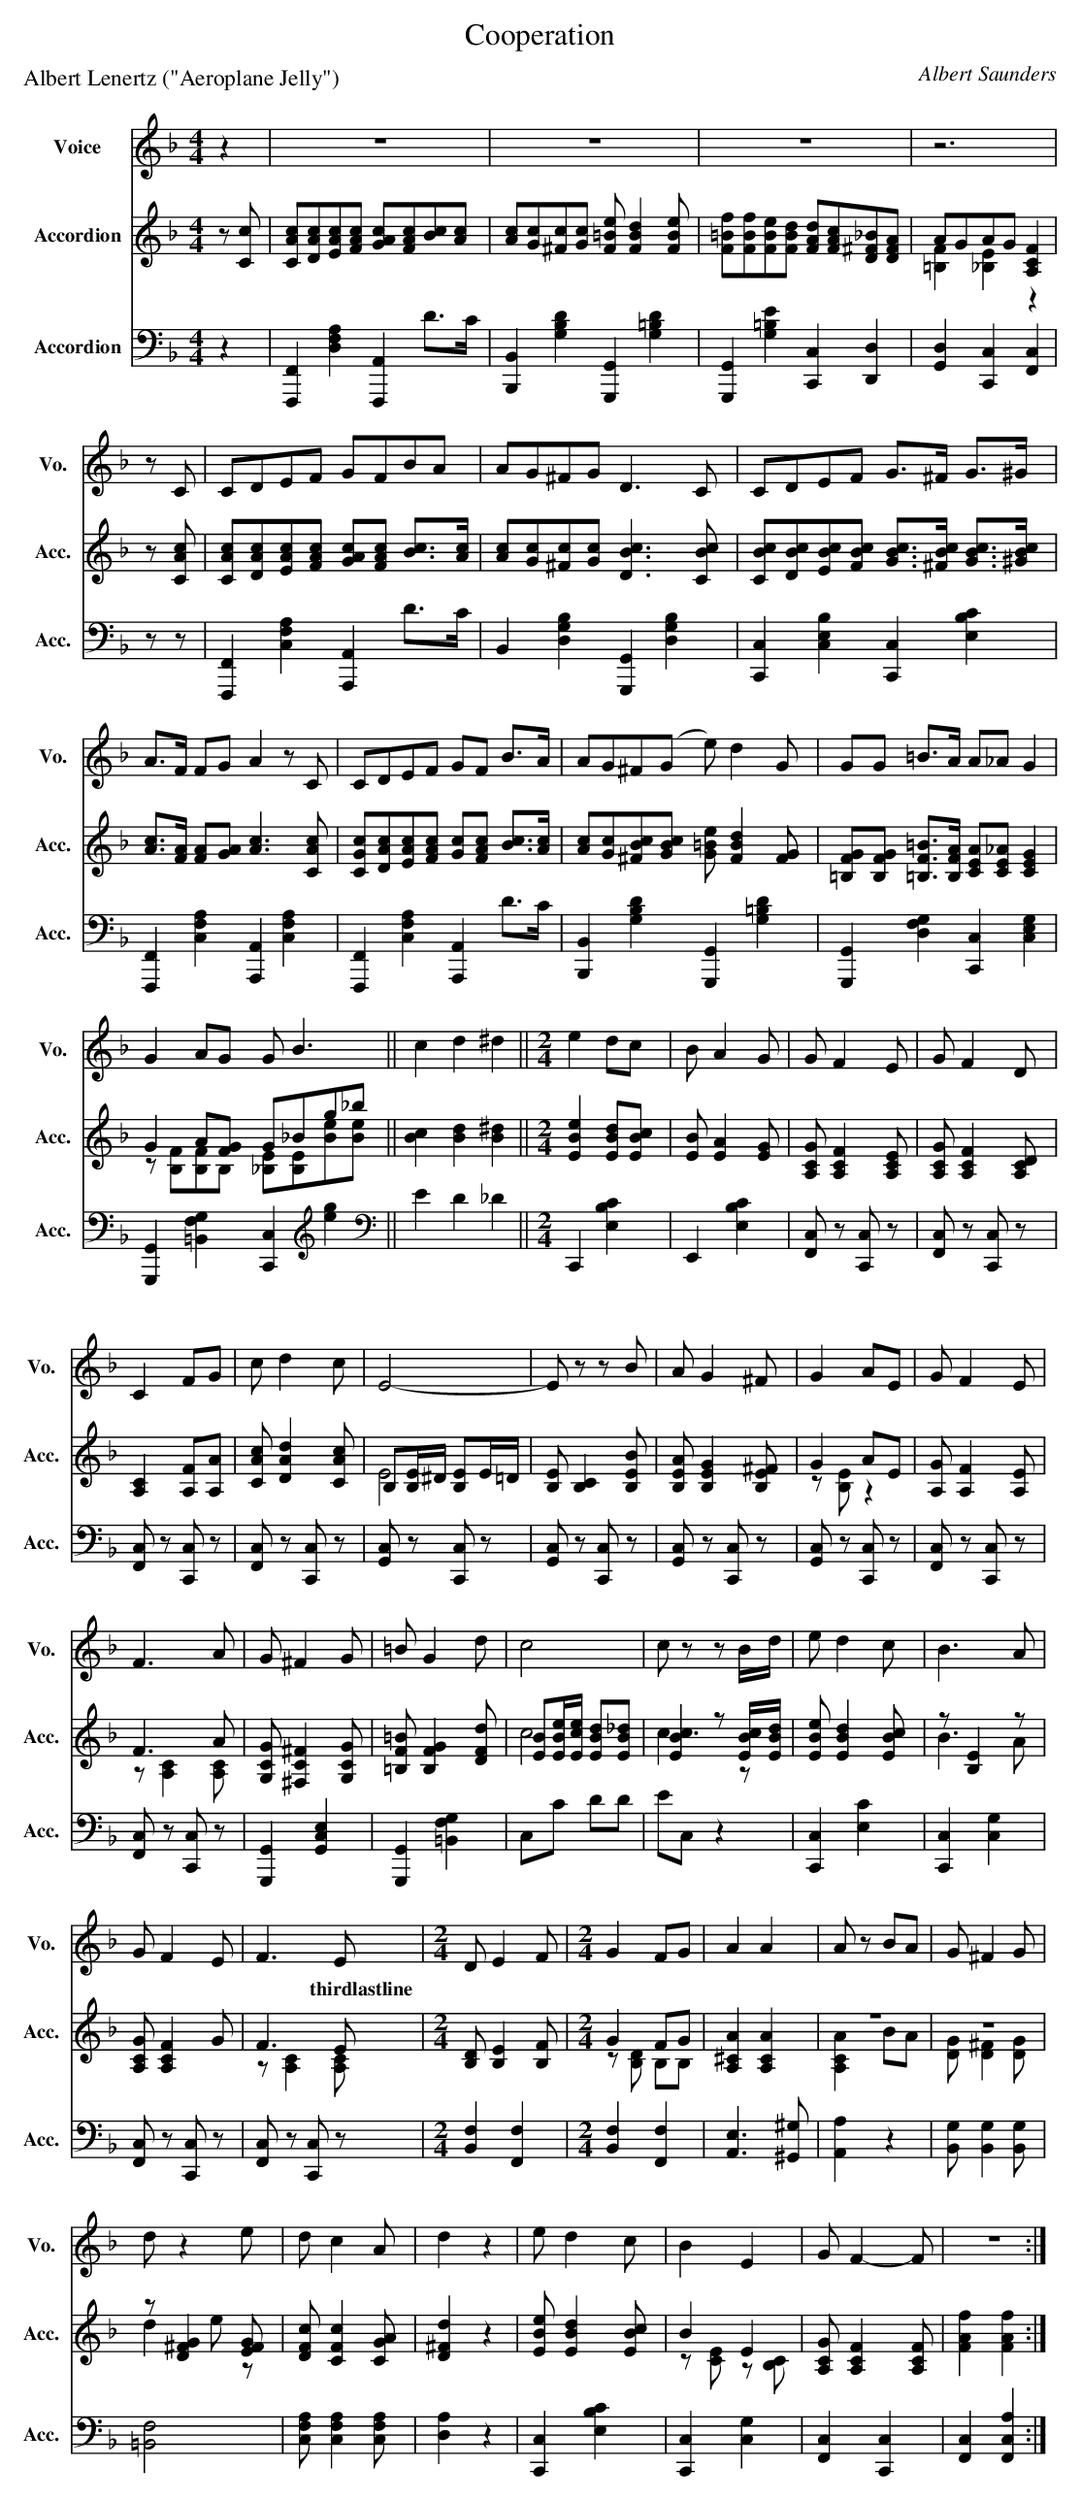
X:1
T:Cooperation
P:Albert Lenertz ("Aeroplane Jelly")
C:Albert Saunders
%%score 1 ( 2 3 ) 4
L:1/8
M:4/4
K:F
V:1 treble nm="Voice" snm="Vo."
V:2 treble nm="Accordion" snm="Acc."
V:3 treble
V:4 bass nm="Accordion" snm="Acc."
V:1
z2 | z8 | z8 | z8 | z6 |$ z C | CDEF GFBA | AG^FG D3 C | CDEF G>^F G>^G |$ A>F FG A2 z C |
w: ||||||||||
CDEF GF B>A | AG^F(G e) d2 G | GG =B>A A_A G2 |$ G2 AG G B3 || c2 d2 ^d2 ||[M:2/4] e2 dc |
w: ||||||
B A2 G | G F2 E | G F2 D |$ C2 FG | c d2 c | E4- | E z z B | A G2 ^F | G2 AE | G F2 E |$ F3 A |
w: |||||||||||
G ^F2 G | =B G2 d | c4 | c z z B/d/ | e d2 c | B3 A |$ G F2 E | F3 E |[M:2/4] D E2 F |
w: |||||||* thirdlastline||
[M:2/4] G2 FG | A2 A2 | A z BA | G ^F2 G |$ d z2 e | d c2 A | d2 z2 | e d2 c | B2 E2 | G F2- F |
w: ||||||||||
z4 :|
w: |
V:2
z [Cc] | [CAc][DAc][EAc][FAc] [GAc][FAc][Bc][Ac] | [Ac][Gc][^Fc][Gc] [F=Be] [FBd]2 [FBe] |
[F=Bf][FBf][FBe][FBd] [FAd][FAc][D^F_B][DFA] | AGAG [A,CF]2 |$ z [CAc] |
[CAc][DAc][EAc][FAc] [GAc][FAc] [Bc]>[Ac] | [Ac][Gc][^Fc][Gc] [DBc]3 [CBc] |
[CBc][DBc][EBc][FBc] [GBc]>[^FBc] [GBc]>[^GBc] |$ [Ac]>[FA] [FA][GA] [Ac]3 [CAc] |
[CGc][DAc][EAc][FAc] [Gc][FAc] [Bc]>[Ac] | [Ac][Gc][^FBc][GBc] [G=Be] [FBd]2 [FG] |
[=B,FG][B,FG] [=B,F=B]>[B,FA] [CEA][CE_A] [CEG]2 |$ G2 A[FG] G_Bg_b || [Bc]2 [Bd]2 [B^d]2 ||
[M:2/4] [EBe]2 [EBd][EBc] | [EB] [EA]2 [EG] | [A,CG] [A,CF]2 [A,CE] | [A,CG] [A,CF]2 [A,CD] |$
[A,C]2 [A,F][A,A] | [CAc] [DAd]2 [CAc] | B,[B,E]/^D/ [B,E]E/=D/ | [B,E] [B,C]2 [B,EB] |
[B,EA] [B,EG]2 [B,E^F] | G2 AE | [A,G] [A,F]2 [A,E] |$ F3 A | [G,CG] [^F,C^F]2 [G,CG] |
[=B,F=B] [B,FG]2 [DFd] | [EB][EBe]/[Ece]/ [EBd][EB_d] | [EBc]2 z [EBc]/[EBd]/ |
[EBe] [EBd]2 [EBc] | z [B,E]2 z |$ [A,CG] [A,CF]2 G | F3 E |[M:2/4] [B,D] [B,E]2 [B,F] |
[M:2/4] G2 FG | [A,^CA]2 [A,CA]2 | z4 | z4 |$ z [D^FG]2 [EFG] | [DFc] [CFc]2 [CGA] | [D^Fd]2 z2 |
[EBe] [EBd]2 [EBc] | B2 E2 | [A,CG] [A,CF]2 [A,CF] | [FAf]2 [FAf]2 :|
V:3
x2 | x8 | x8 | x8 | [=B,F]2 [_B,E]2 z2 |$ x2 | x8 | x8 | x8 |$ x8 | x8 | x8 | x8 |$
z [B,F][B,F]B, [_B,E][B,E][Be][Be] || x6 ||[M:2/4] x4 | x4 | x4 | x4 |$ x4 | x4 | E4 | x4 | x4 |
z [B,E] z2 | x4 |$ z [A,C]2 [A,C] | x4 | x4 | c4 | c3 z | x4 | B3 A |$ x4 | z [A,C]2 [A,C] |
[M:2/4] x4 |[M:2/4] z [B,D] B,B, | x4 | [A,CA]2 BA | [DG] [D^F]2 [DG] |$ d2 e z | x4 | x4 | x4 |
z [CE] z [B,C] | x4 | x4 :|
V:4
z2 | [F,,,F,,]2 [D,F,A,]2 [F,,,A,,]2 D>C | [B,,,B,,]2 [G,B,D]2 [G,,,G,,]2 [G,=B,D]2 |
[G,,,G,,]2 [G,=B,E]2 [C,,C,]2 [D,,D,]2 | [G,,D,]2 [C,,C,]2 [F,,C,]2 |$ z z |
[F,,,F,,]2 [C,F,A,]2 [A,,,A,,]2 D>C | B,,2 [D,G,B,]2 [G,,,G,,]2 [D,G,B,]2 |
[C,,C,]2 [C,E,B,]2 [C,,C,]2 [E,B,C]2 |$ [F,,,F,,]2 [C,F,A,]2 [A,,,A,,]2 [C,F,A,]2 |
[F,,,F,,]2 [C,F,A,]2 [A,,,A,,]2 D>C | [B,,,B,,]2 [G,B,D]2 [G,,,G,,]2 [G,=B,D]2 |
[G,,,G,,]2 [D,F,G,]2 [C,,C,]2 [C,E,G,]2 |$ [G,,,G,,]2 [=B,,F,G,]2 [C,,C,]2[K:treble] [eg]2 ||
[K:bass] E2 D2 _D2 ||[M:2/4] C,,2 [E,B,C]2 | E,,2 [E,B,C]2 | [F,,C,] z [C,,C,] z |
[F,,C,] z [C,,C,] z |$ [F,,C,] z [C,,C,] z | [F,,C,] z [C,,C,] z | [G,,C,] z [C,,C,] z |
[G,,C,] z [C,,C,] z | [G,,C,] z [C,,C,] z | [G,,C,] z [C,,C,] z | [F,,C,] z [C,,C,] z |$
[F,,C,] z [C,,C,] z | [G,,,G,,]2 [G,,C,E,]2 | [G,,,G,,]2 [=B,,F,G,]2 | C,C DD | EC, z2 |
[C,,C,]2 [E,C]2 | [C,,C,]2 [C,G,]2 |$ [F,,C,] z [C,,C,] z | [F,,C,] z [C,,C,] z |
[M:2/4] [B,,F,]2 [F,,F,]2 |[M:2/4] [B,,F,]2 [F,,F,]2 | [A,,E,]3 [^G,,^G,] | [A,,A,]2 z2 |
[B,,G,] [B,,G,]2 [B,,G,] |$ [=B,,F,]4 | [C,F,A,] [C,F,A,]2 [C,F,A,] | [D,A,]2 z2 |
[C,,C,]2 [E,B,C]2 | [C,,C,]2 [C,G,]2 | [F,,C,]2 [C,,C,]2 | [F,,C,]2 [F,,C,A,]2 :|
